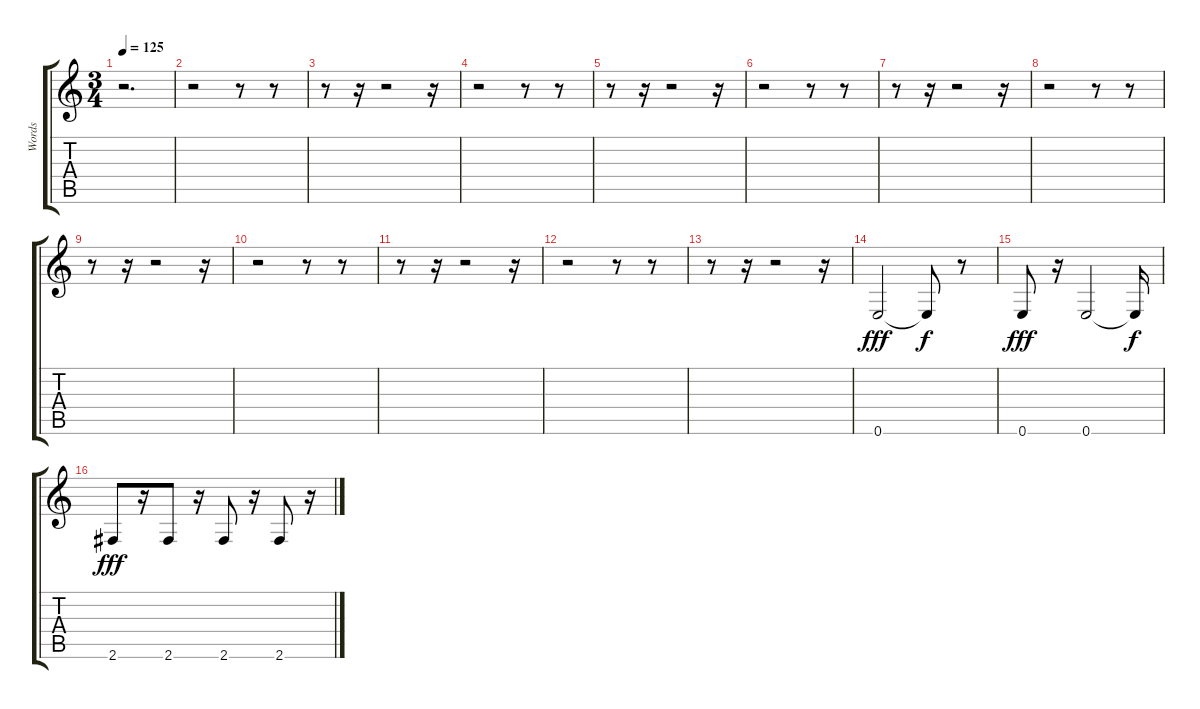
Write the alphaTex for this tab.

\track ("Words" "Words") {instrument fretlessbass}
\staff {score tabs}
\tuning (E4 B3 G3 D3 A2 E2) {hide}
\ts (3 4)
\tempo 125
\clef g2
\ks c
r.2{d dy fff} |
r.2 r.8 r.8 |
r.8 r.16 r.2 r.16 |
r.2 r.8 r.8 |
r.8 r.16 r.2 r.16 |
r.2 r.8 r.8 |
r.8 r.16 r.2 r.16 |
r.2 r.8 r.8 |
r.8 r.16 r.2 r.16 |
r.2 r.8 r.8 |
r.8 r.16 r.2 r.16 |
r.2 r.8 r.8 |
r.8 r.16 r.2 r.16 |
0.6.2 0.6{t}.8{dy f} r.8 |
0.6.8{dy fff} r.16 0.6.2 0.6{t}.16{dy f} |
2.6.8{dy fff} r.16 2.6.8 r.16 2.6.8 r.16 2.6.8 r.16
